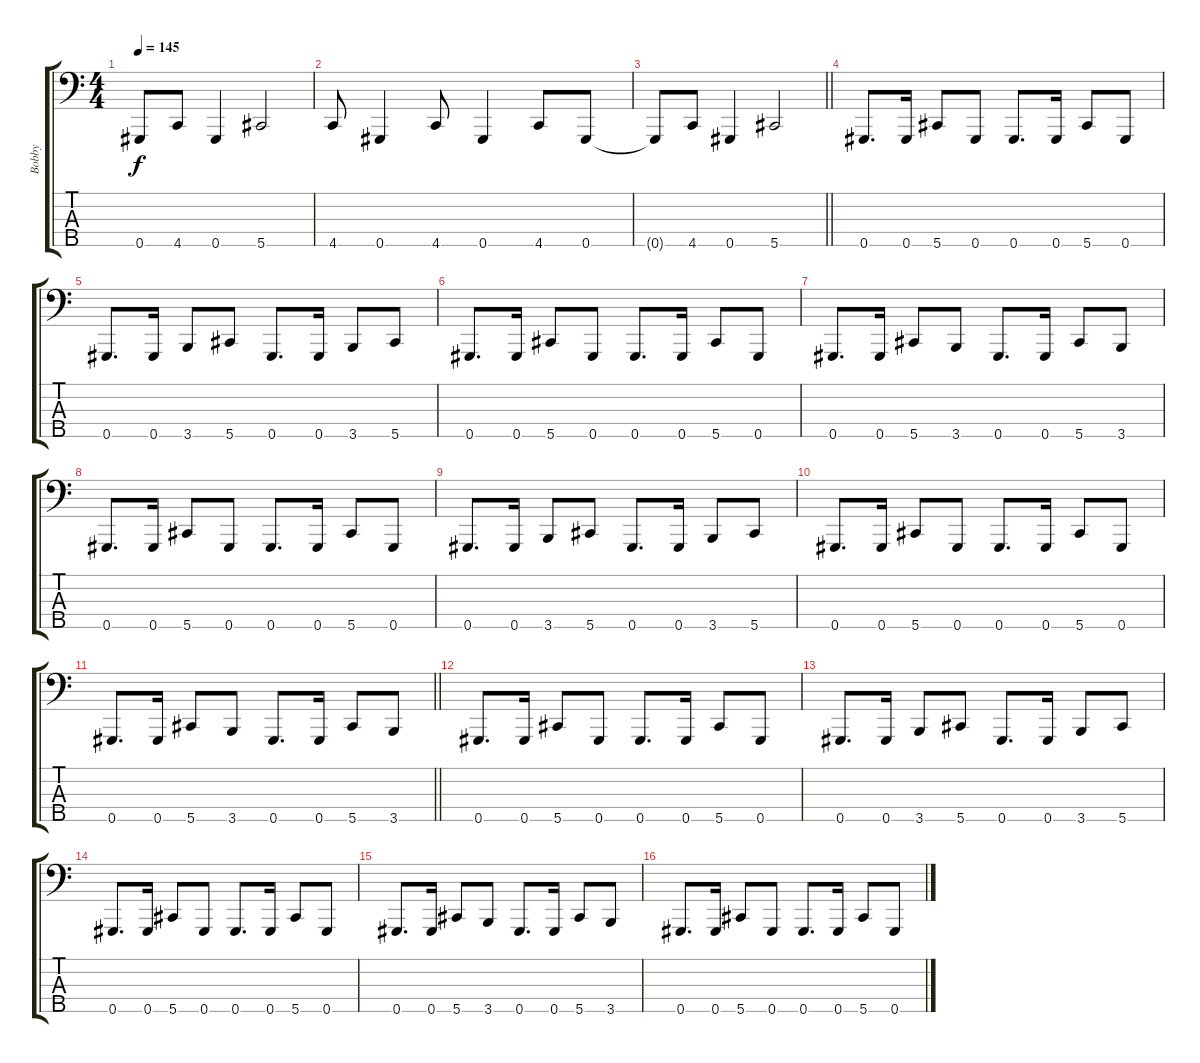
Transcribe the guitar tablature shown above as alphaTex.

\track ("Bobby" "Bobby") {instrument electricbasspick}
\staff {score tabs}
\tuning (E2 B1 Gb1 Db1 Ab0) {hide}
\ts (4 4)
\tempo 145
\clef f4
\ks c
0.5{t}.8{dy f} 4.5.8 0.5.4 5.5.2 |
4.5.8 0.5.4 4.5.8 0.5.4 4.5.8 0.5.8 |
\barLineRight lightlight
0.5{t}.8 4.5.8 0.5.4 5.5.2 |
\section ("" "")
0.5.8{d} 0.5.16 5.5.8 0.5.8 0.5.8{d} 0.5.16 5.5.8 0.5.8 |
0.5.8{d} 0.5.16 3.5.8 5.5.8 0.5.8{d} 0.5.16 3.5.8 5.5.8 |
0.5.8{d} 0.5.16 5.5.8 0.5.8 0.5.8{d} 0.5.16 5.5.8 0.5.8 |
0.5.8{d} 0.5.16 5.5.8 3.5.8 0.5.8{d} 0.5.16 5.5.8 3.5.8 |
0.5.8{d} 0.5.16 5.5.8 0.5.8 0.5.8{d} 0.5.16 5.5.8 0.5.8 |
0.5.8{d} 0.5.16 3.5.8 5.5.8 0.5.8{d} 0.5.16 3.5.8 5.5.8 |
0.5.8{d} 0.5.16 5.5.8 0.5.8 0.5.8{d} 0.5.16 5.5.8 0.5.8 |
\barLineRight lightlight
0.5.8{d} 0.5.16 5.5.8 3.5.8 0.5.8{d} 0.5.16 5.5.8 3.5.8 |
\section ("" "")
0.5.8{d} 0.5.16 5.5.8 0.5.8 0.5.8{d} 0.5.16 5.5.8 0.5.8 |
0.5.8{d} 0.5.16 3.5.8 5.5.8 0.5.8{d} 0.5.16 3.5.8 5.5.8 |
0.5.8{d} 0.5.16 5.5.8 0.5.8 0.5.8{d} 0.5.16 5.5.8 0.5.8 |
0.5.8{d} 0.5.16 5.5.8 3.5.8 0.5.8{d} 0.5.16 5.5.8 3.5.8 |
0.5.8{d} 0.5.16 5.5.8 0.5.8 0.5.8{d} 0.5.16 5.5.8 0.5.8
